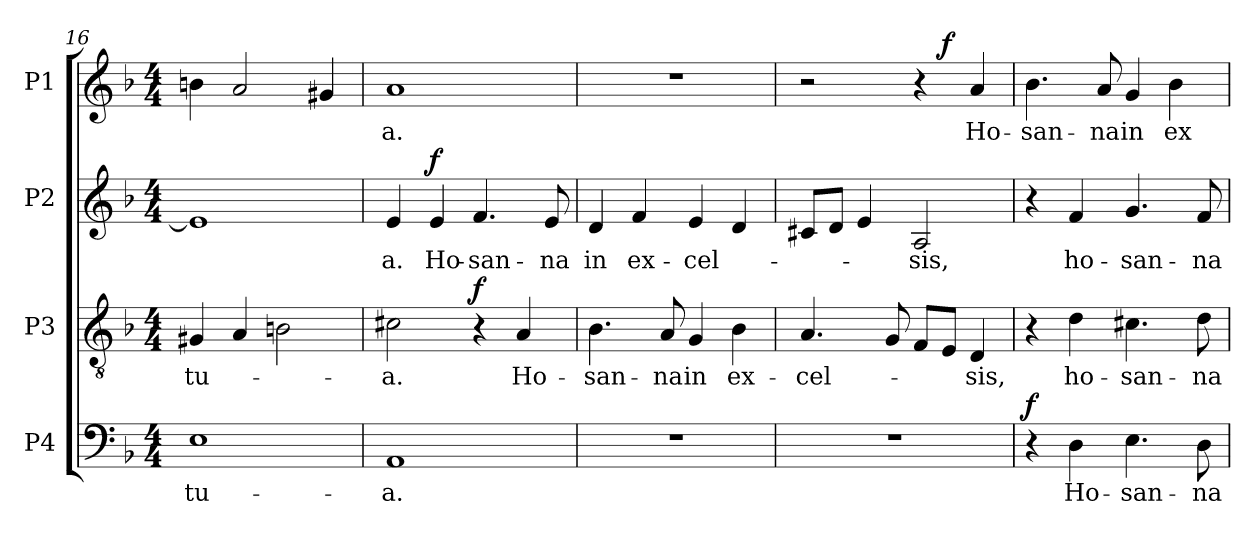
**kern	**text	**dynam	**kern	**text	**dynam	**kern	**text	**dynam	**kern	**text	**dynam
*part4	*part4	*part4	*part3	*part3	*part3	*part2	*part2	*part2	*part1	*part1	*part1
*staff4	*staff4	*staff4	*staff3	*staff3	*staff3	*staff2	*staff2	*staff2	*staff1	*staff1	*staff1
*I"P4	*	*	*I"P3	*	*	*I"P2	*	*	*I"P1	*	*
!!LO:PB:g=z
*clefF4	*	*	*clefGv2	*	*	*clefG2	*	*	*clefG2	*	*
*	*	*	*ITrd7c12	*	*	*	*	*	*	*	*
*k[b-]	*	*	*k[b-]	*	*	*k[b-]	*	*	*k[b-]	*	*
*F:	*	*	*F:	*	*	*F:	*	*	*F:	*	*
*M4/4	*	*	*M4/4	*	*	*M4/4	*	*	*M4/4	*	*
=16	=16	=16	=16	=16	=16	=16	=16	=16	=16	=16	=16
!	!LO:LY:b:color=#000000	!	!	!	!	!	!	!	!	!	!
!	!	!	!	!LO:LY:b:color=#000000	!	!	!	!	!	!	!
1Ei	tu-	.	4GG#Xi/	tu-	.	1ei]	.	.	4bni\	.	.
.	.	.	4AAi/	.	.	.	.	.	2ai/	.	.
.	.	.	2BBni\	.	.	.	.	.	.	.	.
.	.	.	.	.	.	.	.	.	4g#Xi/	.	.
=17	=17	=17	=17	=17	=17	=17	=17	=17	=17	=17	=17
!	!LO:LY:b:color=#000000	!	!	!	!	!	!	!	!	!	!
!	!	!	!	!LO:LY:b:color=#000000	!	!	!	!	!	!	!
!	!	!	!	!	!	!	!LO:LY:b:color=#000000	!	!	!	!
!	!	!	!	!	!	!	!	!	!	!LO:LY:b:color=#000000	!
1AAi	-a.	.	2C#Xi\	-a.	.	4ei/	-a.	.	1ai	-a.	.
!	!	!	!	!	!	!	!LO:LY:b:color=#000000	!	!	!	!
.	.	.	.	.	.	4ei/	Ho-	f	.	.	.
!	!	!	!	!	!	!	!LO:LY:b:color=#000000	!	!	!	!
.	.	.	4r	.	f	4.fi/	-san-	.	.	.	.
!	!	!	!	!LO:LY:b:color=#000000	!	!	!	!	!	!	!
.	.	.	4AAi/	Ho-	.	.	.	.	.	.	.
!	!	!	!	!	!	!	!LO:LY:b:color=#000000	!	!	!	!
.	.	.	.	.	.	8ei/	-na	.	.	.	.
=18	=18	=18	=18	=18	=18	=18	=18	=18	=18	=18	=18
!	!	!	!	!LO:LY:b:color=#000000	!	!	!	!	!	!	!
!	!	!	!	!	!	!	!LO:LY:b:color=#000000	!	!	!	!
1r	.	.	4.BB-i\	-san-	.	4di/	in	.	1r	.	.
!	!	!	!	!	!	!	!LO:LY:b:color=#000000	!	!	!	!
.	.	.	.	.	.	4fi/	ex-	.	.	.	.
!	!	!	!	!LO:LY:b:color=#000000	!	!	!	!	!	!	!
.	.	.	8AAi/	-na	.	.	.	.	.	.	.
!	!	!	!	!LO:LY:b:color=#000000	!	!	!	!	!	!	!
!	!	!	!	!	!	!	!LO:LY:b:color=#000000	!	!	!	!
.	.	.	4GGi/	in	.	4ei/	-cel-	.	.	.	.
!	!	!	!	!LO:LY:b:color=#000000	!	!	!	!	!	!	!
.	.	.	4BB-i\	ex-	.	4di/	.	.	.	.	.
=19	=19	=19	=19	=19	=19	=19	=19	=19	=19	=19	=19
!	!	!	!	!LO:LY:b:color=#000000	!	!	!	!	!	!	!
*	*	*	*	*	*	*	*	*	*^	*	*
1r	.	.	4.AAi/	-cel-	.	8c#Xi/L	.	.	2r	2ryy	.	.
.	.	.	.	.	.	8di/J	.	.	.	.	.	.
.	.	.	.	.	.	4ei/	.	.	.	.	.	.
.	.	.	8GGi/	.	.	.	.	.	.	.	.	.
!	!	!	!	!	!	!	!LO:LY:b:color=#000000	!	!	!	!	!
.	.	.	8FFi/L	.	.	2Ai/	-sis,	.	4r	8ryy	.	.
.	.	.	8EEi/J	.	.	.	.	.	.	4.ryy	.	f
!	!	!	!	!LO:LY:b:color=#000000	!	!	!	!	!	!	!	!
!	!	!	!	!	!	!	!	!	!	!	!LO:LY:b:color=#000000	!
.	.	.	4DDi/	-sis,	.	.	.	.	4ai/	.	Ho-	.
*	*	*	*	*	*	*	*	*	*v	*v	*	*
=20	=20	=20	=20	=20	=20	=20	=20	=20	=20	=20	=20
*	*	*	*	*	*	*	*	*	*^	*	*
!	!	!	!	!	!	!	!	!	!	!	!LO:LY:b:color=#000000	!
*	*	*	*	*	*	*	*	*	*v	*v	*	*
4r	.	f	4r	.	.	4r	.	.	4.b-i\	-san-	.
!	!LO:LY:b:color=#000000	!	!	!	!	!	!	!	!	!	!
!	!	!	!	!LO:LY:b:color=#000000	!	!	!	!	!	!	!
!	!	!	!	!	!	!	!LO:LY:b:color=#000000	!	!	!	!
4Di\	Ho-	.	4Di\	ho-	.	4fi/	ho-	.	.	.	.
!	!	!	!	!	!	!	!	!	!	!LO:LY:b:color=#000000	!
.	.	.	.	.	.	.	.	.	8ai/	-na	.
!	!LO:LY:b:color=#000000	!	!	!	!	!	!	!	!	!	!
!	!	!	!	!LO:LY:b:color=#000000	!	!	!	!	!	!	!
!	!	!	!	!	!	!	!LO:LY:b:color=#000000	!	!	!	!
!	!	!	!	!	!	!	!	!	!	!LO:LY:b:color=#000000	!
4.Ei\	-san-	.	4.C#Xi\	-san-	.	4.gi/	-san-	.	4gi/	in	.
!	!	!	!	!	!	!	!	!	!	!LO:LY:b:color=#000000	!
.	.	.	.	.	.	.	.	.	4b-i\	ex-	.
!	!LO:LY:b:color=#000000	!	!	!	!	!	!	!	!	!	!
!	!	!	!	!LO:LY:b:color=#000000	!	!	!	!	!	!	!
!	!	!	!	!	!	!	!LO:LY:b:color=#000000	!	!	!	!
8Di\	-na	.	8Di\	-na	.	8fi/	-na	.	.	.	.
=	=	=	=	=	=	=	=	=	=	=	=
*-	*-	*-	*-	*-	*-	*-	*-	*-	*-	*-	*-
